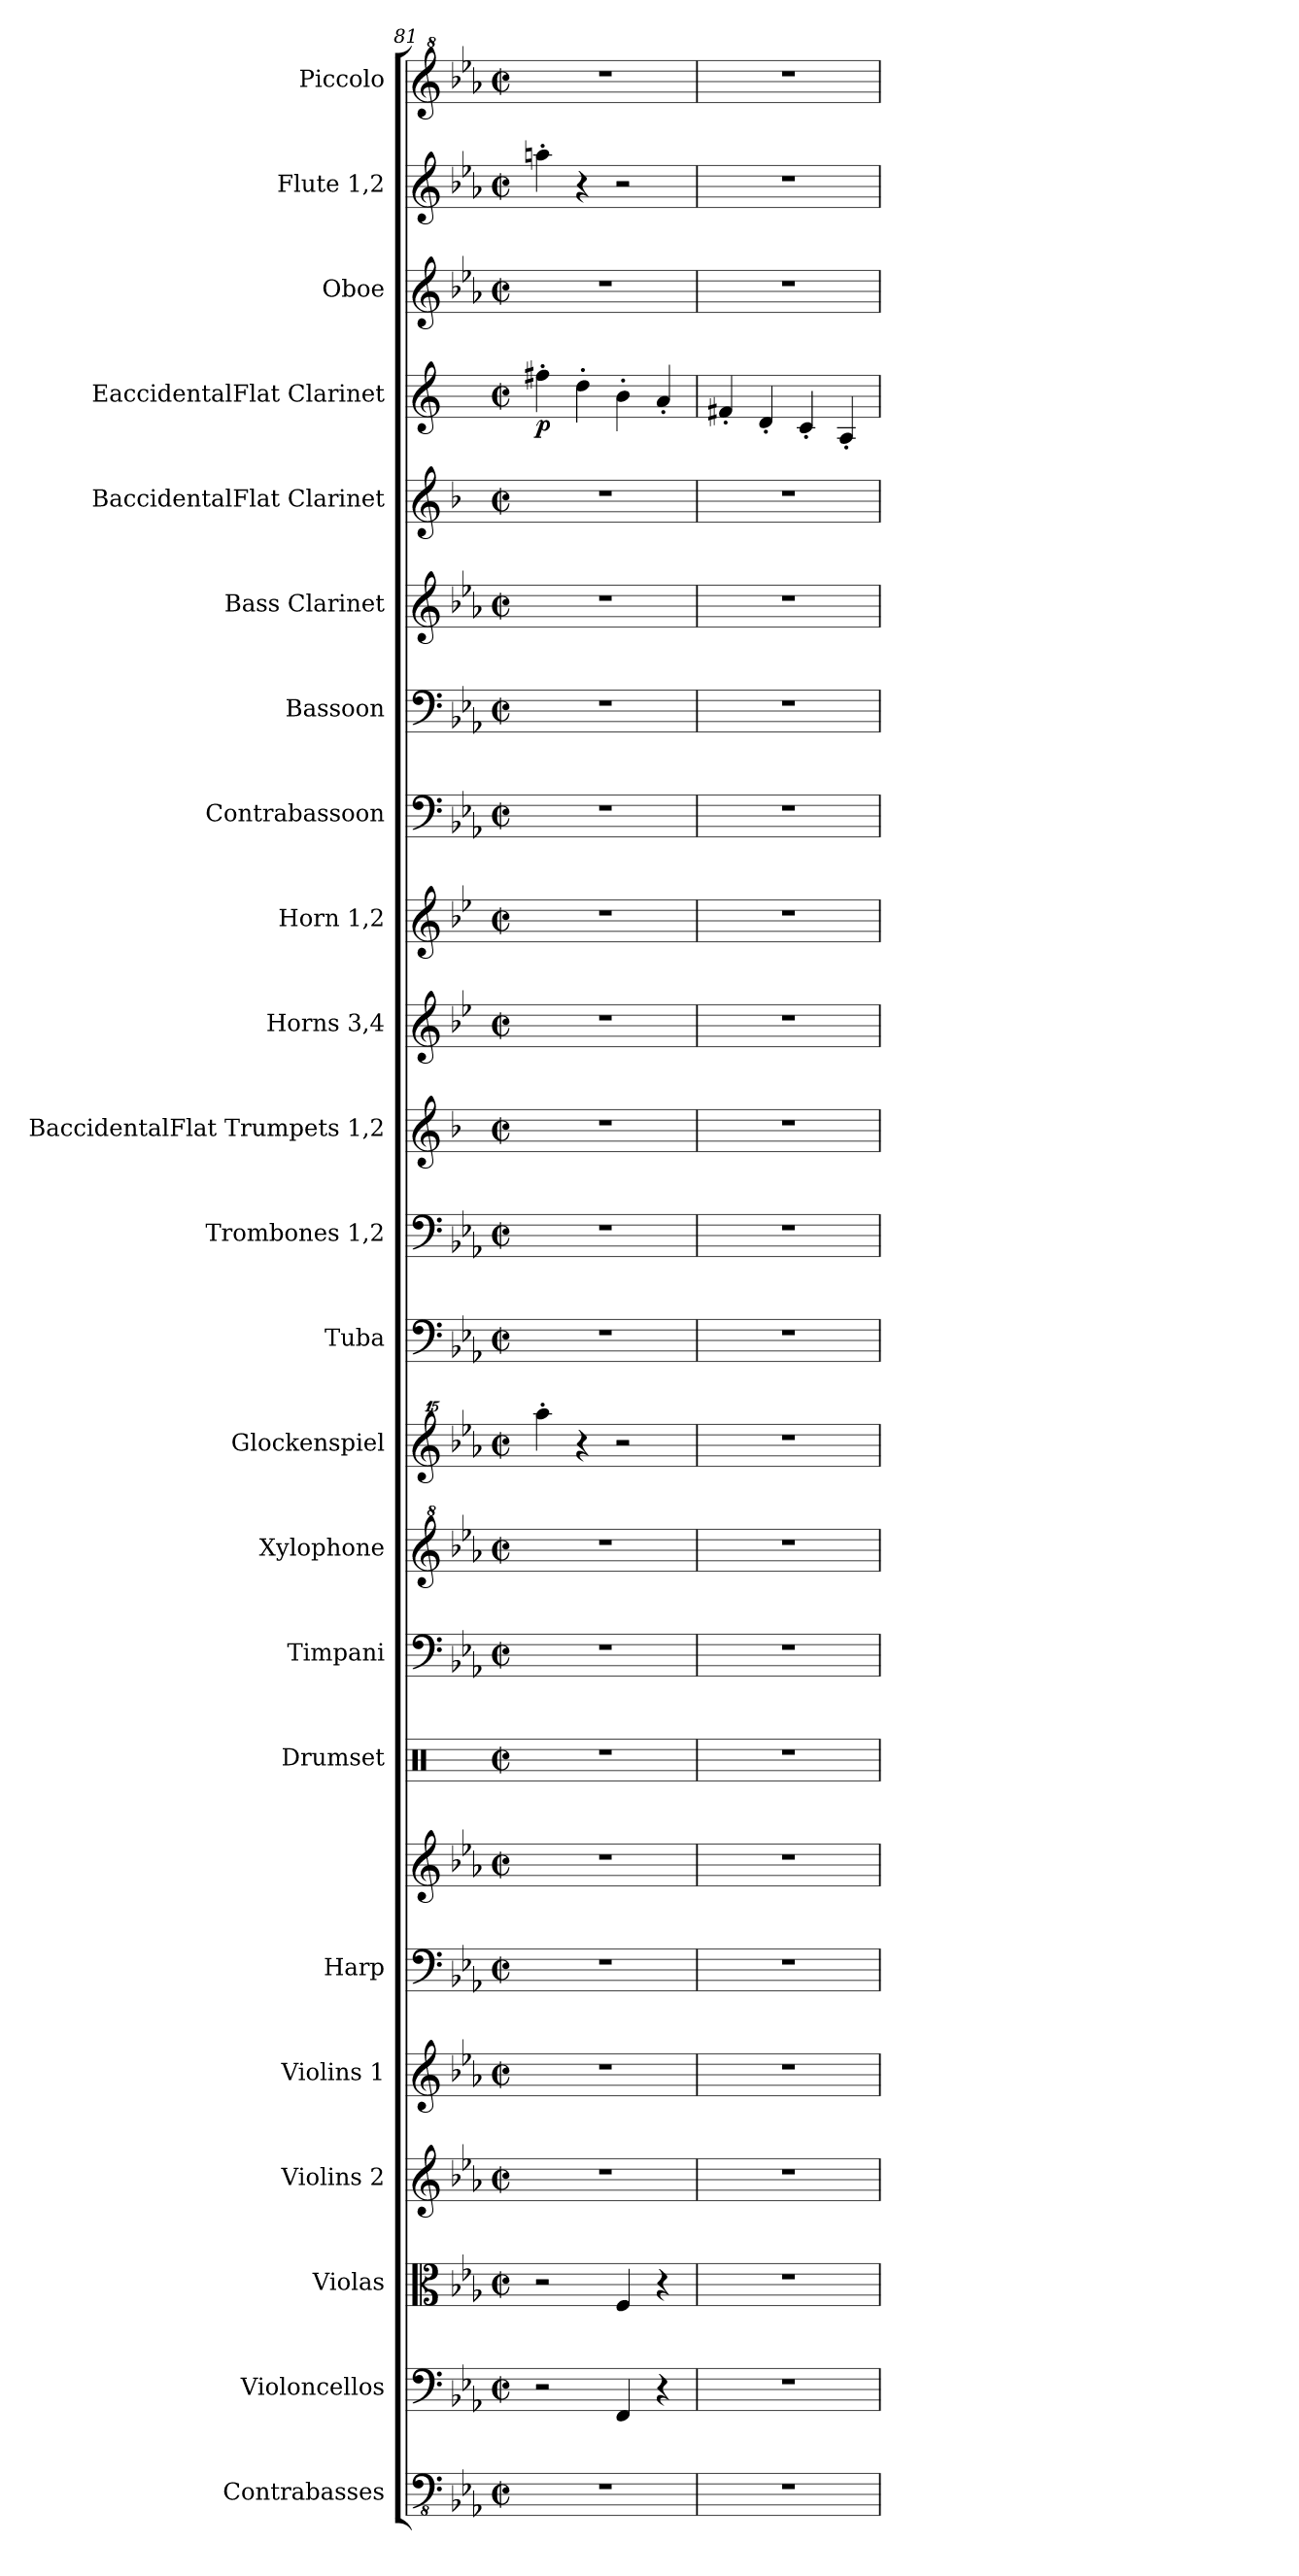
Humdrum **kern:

**kern	**kern	**kern	**kern	**kern	**kern	**kern	**kern	**kern	**kern	**kern	**kern	**kern	**kern	**kern	**kern	**kern	**kern	**kern	**kern	**kern	**dynam	**kern	**kern	**kern
*part23	*part22	*part21	*part20	*part19	*part18	*part18	*part17	*part16	*part15	*part14	*part13	*part12	*part11	*part10	*part9	*part8	*part7	*part6	*part5	*part4	*part4	*part3	*part2	*part1
*staff24	*staff23	*staff22	*staff21	*staff20	*staff19	*staff18	*staff17	*staff16	*staff15	*staff14	*staff13	*staff12	*staff11	*staff10	*staff9	*staff8	*staff7	*staff6	*staff5	*staff4	*staff4	*staff3	*staff2	*staff1
*I"Contrabasses	*I"Violoncellos	*I"Violas	*I"Violins 2	*I"Violins 1	*I"Harp	*	*I"Drumset	*I"Timpani	*I"Xylophone	*I"Glockenspiel	*I"Tuba	*I"Trombones 1,2	*I"BaccidentalFlat Trumpets 1,2	*I"Horns 3,4	*I"Horn 1,2	*I"Contrabassoon	*I"Bassoon	*I"Bass Clarinet	*I"BaccidentalFlat Clarinet	*I"EaccidentalFlat Clarinet	*	*I"Oboe	*I"Flute 1,2	*I"Piccolo
*I'Cbs.	*I'Vlcs.	*I'Vlas.	*I'Vlns. 2	*I'Vlns. 1	*I'Hrp.	*	*I'Drs.	*I'Timp.	*I'Xyl.	*I'Glk.	*I'Tu.	*I'Trbs. 1,2	*I'BaccidentalFlat Tpts. 1,2	*I'Hns. 3,4	*	*I'Cbsn.	*I'Bsn.	*I'B. Cl.	*I'BaccidentalFlat Cl.	*I'EaccidentalFlat Cl.	*	*I'Ob.	*I'Fl. 1, 2	*I'Picc.
*clefFv4	*clefF4	*clefC3	*clefG2	*clefG2	*clefF4	*clefG2	*clefX	*clefF4	*clefG^2	*clefG^^2	*clefF4	*clefF4	*clefG2	*clefG2	*clefG2	*clefF4	*clefF4	*clefG2	*clefG2	*clefG2	*	*clefG2	*clefG2	*clefG^2
*	*	*	*	*	*	*	*	*	*	*	*	*	*ITrd1c2	*ITrd4c7	*ITrd4c7	*ITrd7c12	*	*ITrd8c14	*ITrd1c2	*ITrd-2c-3	*	*	*	*ITrd-7c-12
*k[b-e-a-]	*k[b-e-a-]	*k[b-e-a-]	*k[b-e-a-]	*k[b-e-a-]	*k[b-e-a-]	*k[b-e-a-]	*k[]	*k[b-e-a-]	*k[b-e-a-]	*k[b-e-a-]	*k[b-e-a-]	*k[b-e-a-]	*k[b-e-a-]	*k[b-e-a-]	*k[b-e-a-]	*k[b-e-a-]	*k[b-e-a-]	*k[b-e-a-]	*k[b-e-a-]	*k[b-e-a-]	*	*k[b-e-a-]	*k[b-e-a-]	*k[b-e-a-]
*M4/4	*M4/4	*M4/4	*M4/4	*M4/4	*M4/4	*M4/4	*M4/4	*M4/4	*M4/4	*M4/4	*M4/4	*M4/4	*M4/4	*M4/4	*M4/4	*M4/4	*M4/4	*M4/4	*M4/4	*M4/4	*	*M4/4	*M4/4	*M4/4
*met(c|)	*met(c|)	*met(c|)	*met(c|)	*met(c|)	*met(c|)	*met(c|)	*met(c|)	*met(c|)	*met(c|)	*met(c|)	*met(c|)	*met(c|)	*met(c|)	*met(c|)	*met(c|)	*met(c|)	*met(c|)	*met(c|)	*met(c|)	*met(c|)	*	*met(c|)	*met(c|)	*met(c|)
=81	=81	=81	=81	=81	=81	=81	=81	=81	=81	=81	=81	=81	=81	=81	=81	=81	=81	=81	=81	=81	=81	=81	=81	=81
!	!	!	!	!	!	!	!	!	!	!	!	!	!	!	!	!	!	!	!	!	!LO:DY:b	!	!	!
1r	2r	2r	1r	1r	1r	1r	1r	1r	1r	4aaaa-'\	1r	1r	1r	1r	1r	1r	1r	1r	1r	4aan'\	p	1r	4aan'\	1r
.	.	.	.	.	.	.	.	.	.	4r	.	.	.	.	.	.	.	.	.	4ff'\	.	.	4r	.
.	4FF/	4F/	.	.	.	.	.	.	.	2r	.	.	.	.	.	.	.	.	.	4dd'\	.	.	2r	.
.	4r	4r	.	.	.	.	.	.	.	.	.	.	.	.	.	.	.	.	.	4cc'/	.	.	.	.
=82	=82	=82	=82	=82	=82	=82	=82	=82	=82	=82	=82	=82	=82	=82	=82	=82	=82	=82	=82	=82	=82	=82	=82	=82
1r	1r	1r	1r	1r	1r	1r	1r	1r	1r	1r	1r	1r	1r	1r	1r	1r	1r	1r	1r	4an'/	.	1r	1r	1r
.	.	.	.	.	.	.	.	.	.	.	.	.	.	.	.	.	.	.	.	4f'/	.	.	.	.
.	.	.	.	.	.	.	.	.	.	.	.	.	.	.	.	.	.	.	.	4e-'/	.	.	.	.
.	.	.	.	.	.	.	.	.	.	.	.	.	.	.	.	.	.	.	.	4c'/	.	.	.	.
=	=	=	=	=	=	=	=	=	=	=	=	=	=	=	=	=	=	=	=	=	=	=	=	=
*-	*-	*-	*-	*-	*-	*-	*-	*-	*-	*-	*-	*-	*-	*-	*-	*-	*-	*-	*-	*-	*-	*-	*-	*-
